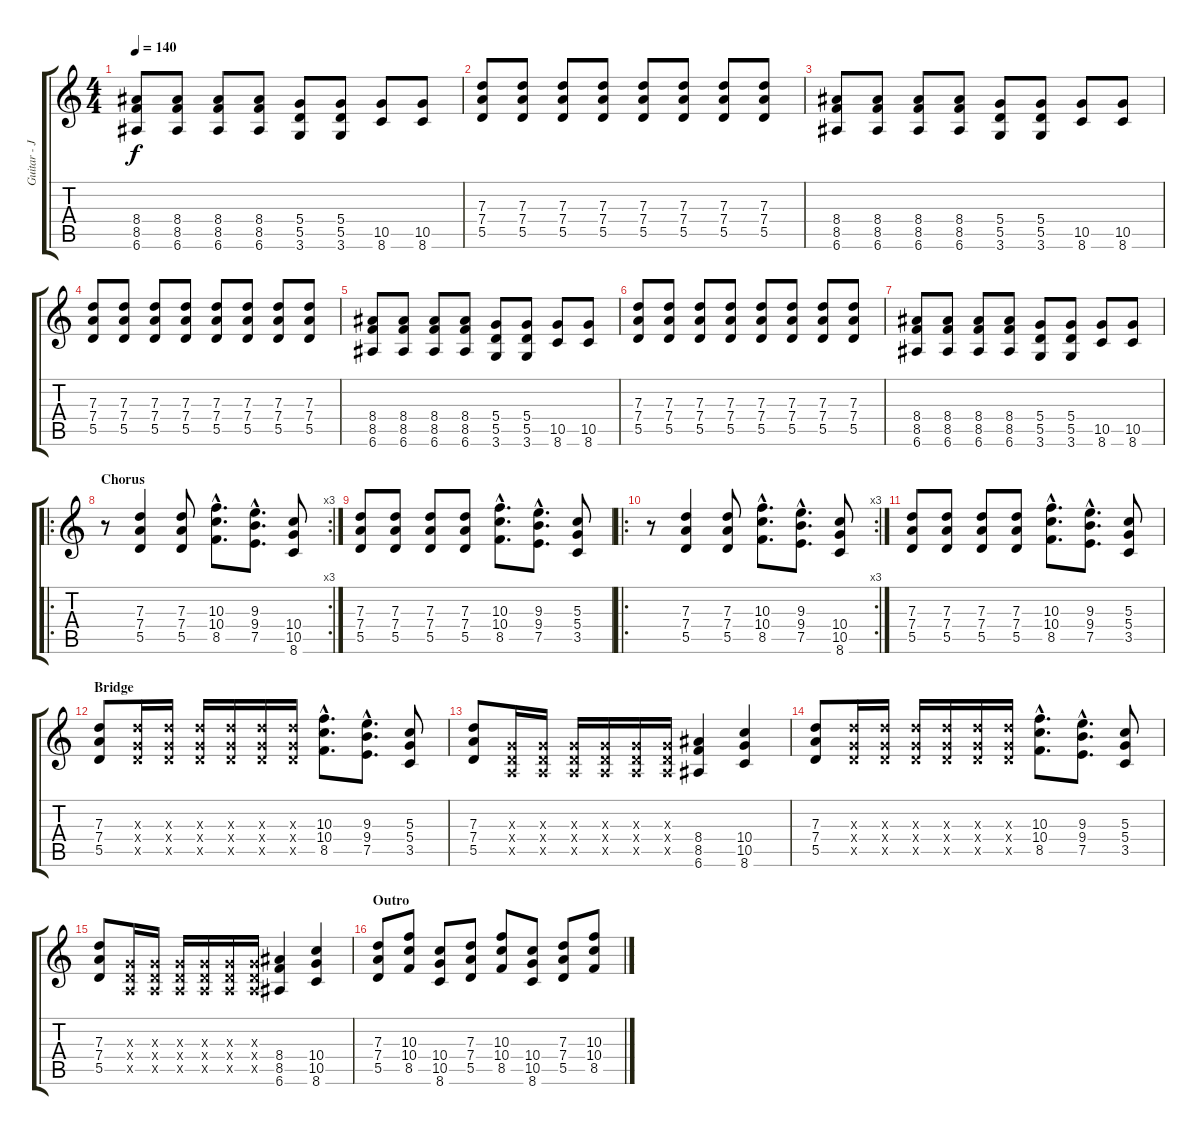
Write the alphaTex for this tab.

\track ("Guitar - Jade Puget" "Guitar - J") {instrument distortionguitar}
\staff {score tabs}
\tuning (E4 B3 G3 D3 A2 E2) {hide}
\ts (4 4)
\tempo 140
\clef g2
\ks c
(8.4 8.5 6.6).8{dy f} (8.4 8.5 6.6).8 (8.4 8.5 6.6).8 (8.4 8.5 6.6).8 (5.4 5.5 3.6).8 (5.4 5.5 3.6).8 (10.5 8.6).8 (10.5 8.6).8 |
(7.3 7.4 5.5).8 (7.3 7.4 5.5).8 (7.3 7.4 5.5).8 (7.3 7.4 5.5).8 (7.3 7.4 5.5).8 (7.3 7.4 5.5).8 (7.3 7.4 5.5).8 (7.3 7.4 5.5).8 |
(8.4 8.5 6.6).8 (8.4 8.5 6.6).8 (8.4 8.5 6.6).8 (8.4 8.5 6.6).8 (5.4 5.5 3.6).8 (5.4 5.5 3.6).8 (10.5 8.6).8 (10.5 8.6).8 |
(7.3 7.4 5.5).8 (7.3 7.4 5.5).8 (7.3 7.4 5.5).8 (7.3 7.4 5.5).8 (7.3 7.4 5.5).8 (7.3 7.4 5.5).8 (7.3 7.4 5.5).8 (7.3 7.4 5.5).8 |
(8.4 8.5 6.6).8 (8.4 8.5 6.6).8 (8.4 8.5 6.6).8 (8.4 8.5 6.6).8 (5.4 5.5 3.6).8 (5.4 5.5 3.6).8 (10.5 8.6).8 (10.5 8.6).8 |
(7.3 7.4 5.5).8 (7.3 7.4 5.5).8 (7.3 7.4 5.5).8 (7.3 7.4 5.5).8 (7.3 7.4 5.5).8 (7.3 7.4 5.5).8 (7.3 7.4 5.5).8 (7.3 7.4 5.5).8 |
(8.4 8.5 6.6).8 (8.4 8.5 6.6).8 (8.4 8.5 6.6).8 (8.4 8.5 6.6).8 (5.4 5.5 3.6).8 (5.4 5.5 3.6).8 (10.5 8.6).8 (10.5 8.6).8 |
\ro
\rc 3
\section ("" "Chorus")
r.8 (7.3 7.4 5.5).4 (7.3 7.4 5.5).8 (10.3{hac} 10.4{hac} 8.5{hac}).8{d} (9.3{hac} 9.4{hac} 7.5{hac}).8{d} (10.4 10.5 8.6).8 |
(7.3 7.4 5.5).8 (7.3 7.4 5.5).8 (7.3 7.4 5.5).8 (7.3 7.4 5.5).8 (10.3{hac} 10.4{hac} 8.5{hac}).8{d} (9.3{hac} 9.4{hac} 7.5{hac}).8{d} (5.3 5.4 3.5).8 |
\ro
\rc 3
r.8 (7.3 7.4 5.5).4 (7.3 7.4 5.5).8 (10.3{hac} 10.4{hac} 8.5{hac}).8{d} (9.3{hac} 9.4{hac} 7.5{hac}).8{d} (10.4 10.5 8.6).8 |
(7.3 7.4 5.5).8 (7.3 7.4 5.5).8 (7.3 7.4 5.5).8 (7.3 7.4 5.5).8 (10.3{hac} 10.4{hac} 8.5{hac}).8{d} (9.3{hac} 9.4{hac} 7.5{hac}).8{d} (5.3 5.4 3.5).8 |
\section ("" "Bridge")
(7.3 7.4 5.5).8 (7.3{x} 5.4{x} 5.5{x}).16 (7.3{x} 5.4{x} 5.5{x}).16 (7.3{x} 5.4{x} 5.5{x}).16 (7.3{x} 5.4{x} 5.5{x}).16 (7.3{x} 5.4{x} 5.5{x}).16 (7.3{x} 5.4{x} 5.5{x}).16 (10.3{hac} 10.4{hac} 8.5{hac}).8{d} (9.3{hac} 9.4{hac} 7.5{hac}).8{d} (5.3 5.4 3.5).8 |
(7.3 7.4 5.5).8 (0.3{x} 0.4{x} 0.5{x}).16 (0.3{x} 0.4{x} 0.5{x}).16 (0.3{x} 0.4{x} 0.5{x}).16 (0.3{x} 0.4{x} 0.5{x}).16 (0.3{x} 0.4{x} 0.5{x}).16 (0.3{x} 0.4{x} 0.5{x}).16 (8.4 8.5 6.6).4 (10.4 10.5 8.6).4 |
(7.3 7.4 5.5).8 (7.3{x} 5.4{x} 5.5{x}).16 (7.3{x} 5.4{x} 5.5{x}).16 (7.3{x} 5.4{x} 5.5{x}).16 (7.3{x} 5.4{x} 5.5{x}).16 (7.3{x} 5.4{x} 5.5{x}).16 (7.3{x} 5.4{x} 5.5{x}).16 (10.3{hac} 10.4{hac} 8.5{hac}).8{d} (9.3{hac} 9.4{hac} 7.5{hac}).8{d} (5.3 5.4 3.5).8 |
(7.3 7.4 5.5).8 (0.3{x} 0.4{x} 0.5{x}).16 (0.3{x} 0.4{x} 0.5{x}).16 (0.3{x} 0.4{x} 0.5{x}).16 (0.3{x} 0.4{x} 0.5{x}).16 (0.3{x} 0.4{x} 0.5{x}).16 (0.3{x} 0.4{x} 0.5{x}).16 (8.4 8.5 6.6).4 (10.4 10.5 8.6).4 |
\section ("" "Outro")
(7.3 7.4 5.5).8 (10.3 10.4 8.5).8 (10.4 10.5 8.6).8 (7.3 7.4 5.5).8 (10.3 10.4 8.5).8 (10.4 10.5 8.6).8 (7.3 7.4 5.5).8 (10.3 10.4 8.5).8
